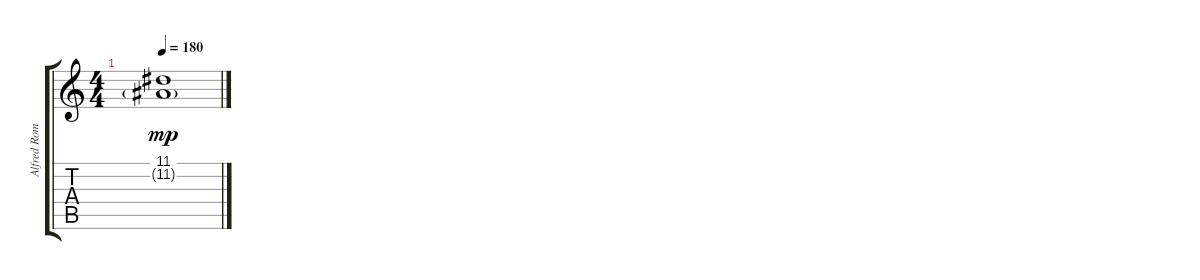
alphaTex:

\track ("Alfred Romero - Voice" "Alfred Rom") {instrument lead6voice}
\staff {score tabs}
\tuning (E4 B3 G3 D3 A2 E2) {hide}
\ts (4 4)
\tempo 180
\clef g2
\ks c
(11.1 11.2{g}).1{dy mp}
